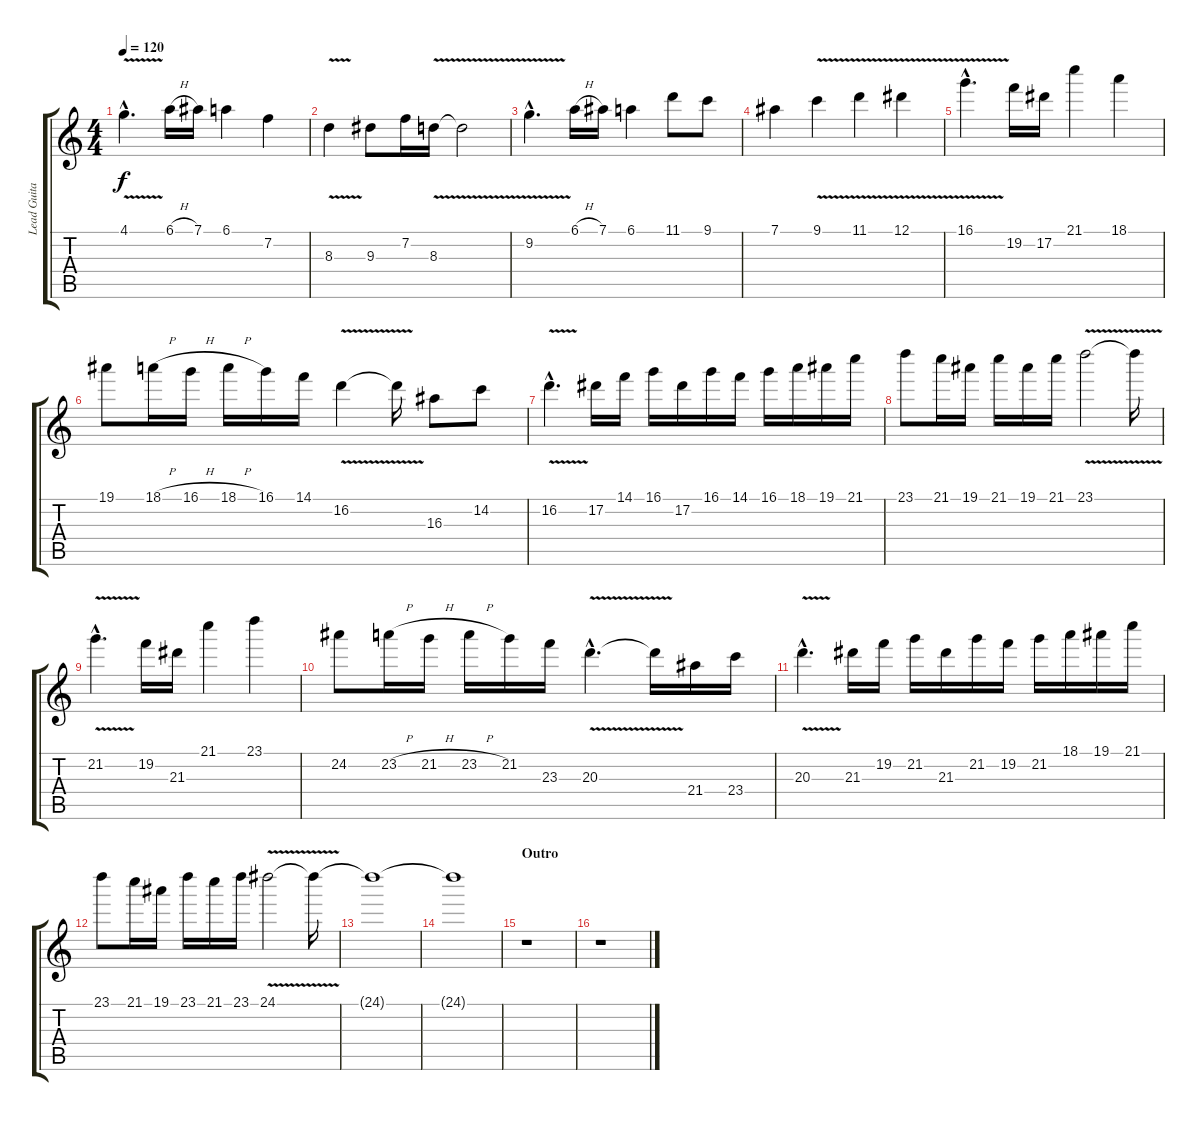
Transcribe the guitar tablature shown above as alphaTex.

\track ("Lead Guitar" "Lead Guita") {instrument distortionguitar}
\staff {score tabs}
\tuning (Eb4 Bb3 Gb3 Db3 Ab2 Eb2) {hide}
\ts (4 4)
\tempo 120
\clef g2
\ks c
4.1{v hac}.4{d dy f} 6.1{h}.16 7.1.16 6.1.4 7.2.4 |
8.3{v}.4 9.3.8 7.2.16 8.3{v}.16 8.3{t}.2 |
9.2{v hac}.4{d} 6.1{h}.16 7.1.16 6.1.4 11.1.8 9.1.8 |
7.1.4 9.1{v}.4 11.1{v}.4 12.1{v}.4 |
16.1{v hac}.4{d} 19.2.16 17.2.16 21.1.4 18.1.4 |
19.1.8 18.1{h}.16 16.1{h}.16 18.1{h}.16 16.1.16 14.1.16 16.2{v}.4 16.2{t}.16 16.3.8 14.2.8 |
16.2{v hac}.4{d} 17.2.16 14.1.16 16.1.16 17.2.16 16.1.16 14.1.16 16.1.16 18.1.16 19.1.16 21.1.16 |
23.1.8 21.1.16 19.1.16 21.1.16 19.1.16 21.1.16 23.1{v}.2 23.1{t}.16 |
21.2{v hac}.4{d} 19.2.16 21.3.16 21.1.4 23.1.4 |
24.2.8 23.2{h}.16 21.2{h}.16 23.2{h}.16 21.2.16 23.3.16 20.3{v hac}.4{d} 20.3{t}.16 21.4.16 23.4.16 |
20.3{v hac}.4{d} 21.3.16 19.2.16 21.2.16 21.3.16 21.2.16 19.2.16 21.2.16 18.1.16 19.1.16 21.1.16 |
23.1.8 21.1.16 19.1.16 23.1.16 21.1.16 23.1.16 24.1{v}.2 24.1{t}.16 |
24.1{t}.1 |
24.1{t}.1 |
\section ("" "Outro")
r.1 |
r.1
